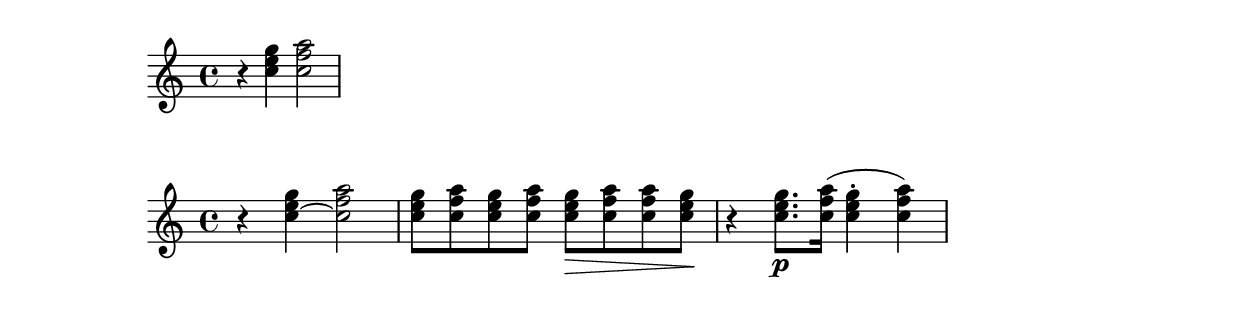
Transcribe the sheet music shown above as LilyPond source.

\version "2.20.0"

% combine notes into chords
\relative c'' {
r4 <c e g> <c f a> 2
}

% combine notes into chords
\relative c'' {
  r4 <c e g>~ <c f a> 2 |
  <c e g>8[ <c f a> <c e g> <c f a>] 
            <c e g>8\>[ <c f a> <c f a> <c e g>]\! |
  r4 <c e g>8.\p <c f a>16( <c e g>4-. <c f a>) |
}

